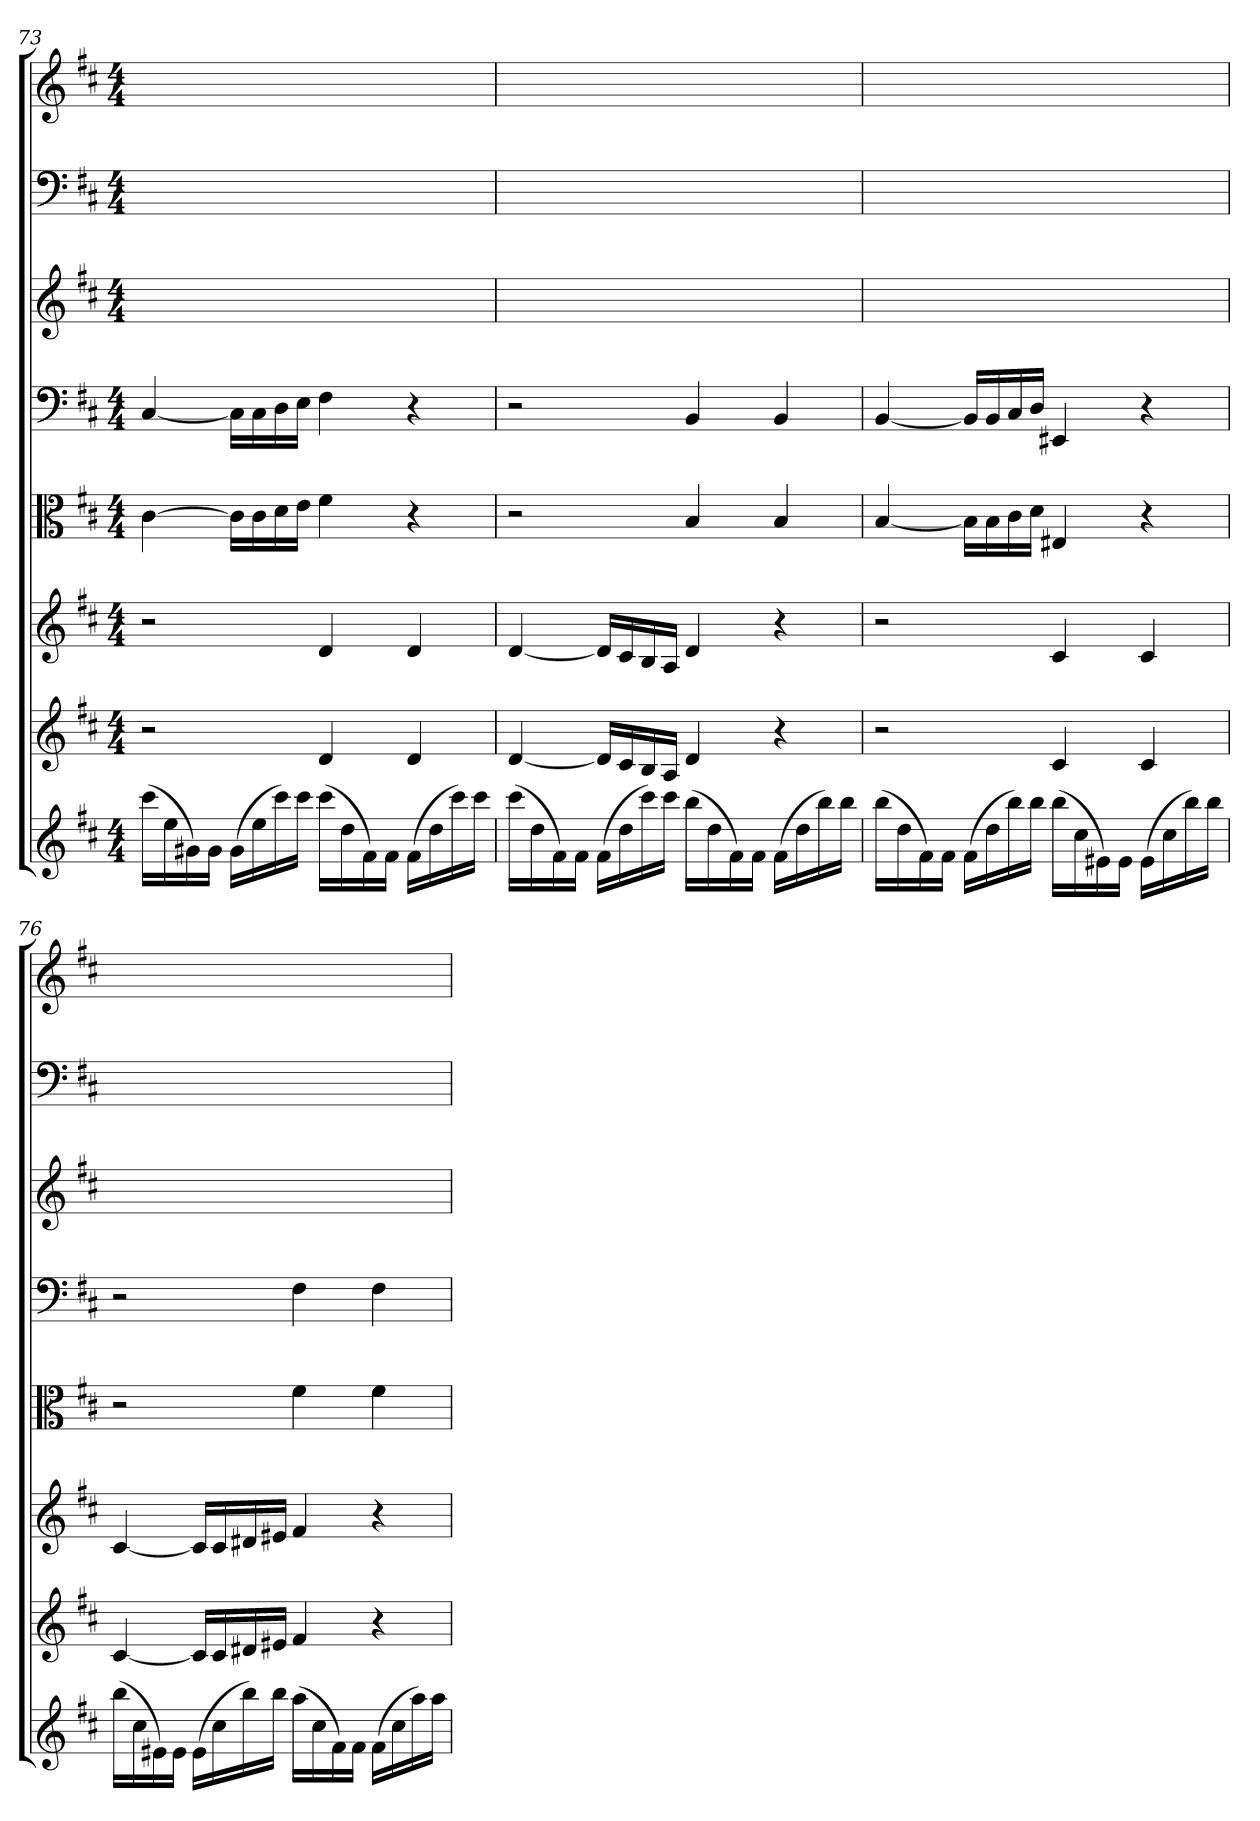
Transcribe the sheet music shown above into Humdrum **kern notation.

**kern	**kern	**kern	**kern	**kern	**kern	**kern	**kern
*part8	*part7	*part6	*part5	*part4	*part3	*part2	*part1
*staff8	*staff7	*staff6	*staff5	*staff4	*staff3	*staff2	*staff1
*clefG2	*clefG2	*clefG2	*clefC3	*clefF4	*clefG2	*clefF4	*clefG2
*k[f#c#]	*k[f#c#]	*k[f#c#]	*k[f#c#]	*k[f#c#]	*k[f#c#]	*k[f#c#]	*k[f#c#]
*D:	*D:	*D:	*D:	*D:	*D:	*D:	*D:
*M4/4	*M4/4	*M4/4	*M4/4	*M4/4	*M4/4	*M4/4	*M4/4
=73	=73	=73	=73	=73	=73	=73	=73
(16ccc#\LL	2r	2r	[4c#\	[4C#/	1ryy	1ryy	1ryy
16ee\	.	.	.	.	.	.	.
16g#X\)	.	.	.	.	.	.	.
16g#\JJ	.	.	.	.	.	.	.
(16g#\LL	.	.	16c#\LL]	16C#\LL]	.	.	.
16ee\	.	.	16c#\	16C#\	.	.	.
16ccc#\)	.	.	16d\	16D\	.	.	.
16ccc#\JJ	.	.	16e\JJ	16E\JJ	.	.	.
(16ccc#\LL	4d/	4d/	4f#\	4F#\	.	.	.
16dd\	.	.	.	.	.	.	.
16f#\)	.	.	.	.	.	.	.
16f#\JJ	.	.	.	.	.	.	.
(16f#\LL	4d/	4d/	4r	4r	.	.	.
16dd\	.	.	.	.	.	.	.
16ccc#\)	.	.	.	.	.	.	.
16ccc#\JJ	.	.	.	.	.	.	.
=74	=74	=74	=74	=74	=74	=74	=74
(16ccc#\LL	[4d/	[4d/	2r	2r	1ryy	1ryy	1ryy
16dd\	.	.	.	.	.	.	.
16f#\)	.	.	.	.	.	.	.
16f#\JJ	.	.	.	.	.	.	.
(16f#\LL	16d/LL]	16d/LL]	.	.	.	.	.
16dd\	16c#/	16c#/	.	.	.	.	.
16ccc#\)	16B/	16B/	.	.	.	.	.
16ccc#\JJ	16A/JJ	16A/JJ	.	.	.	.	.
(16bb\LL	4d/	4d/	4B/	4BB/	.	.	.
16dd\	.	.	.	.	.	.	.
16f#\)	.	.	.	.	.	.	.
16f#\JJ	.	.	.	.	.	.	.
(16f#\LL	4r	4r	4B/	4BB/	.	.	.
16dd\	.	.	.	.	.	.	.
16bb\)	.	.	.	.	.	.	.
16bb\JJ	.	.	.	.	.	.	.
=75	=75	=75	=75	=75	=75	=75	=75
(16bb\LL	2r	2r	[4B/	[4BB/	1ryy	1ryy	1ryy
16dd\	.	.	.	.	.	.	.
16f#\)	.	.	.	.	.	.	.
16f#\JJ	.	.	.	.	.	.	.
(16f#\LL	.	.	16B\LL]	16BB/LL]	.	.	.
16dd\	.	.	16B\	16BB/	.	.	.
16bb\)	.	.	16c#\	16C#/	.	.	.
16bb\JJ	.	.	16d\JJ	16D/JJ	.	.	.
(16bb\LL	4c#/	4c#/	4E#X/	4EE#X/	.	.	.
16cc#\	.	.	.	.	.	.	.
16e#X\)	.	.	.	.	.	.	.
16e#\JJ	.	.	.	.	.	.	.
(16e#\LL	4c#/	4c#/	4r	4r	.	.	.
16cc#\	.	.	.	.	.	.	.
16bb\)	.	.	.	.	.	.	.
16bb\JJ	.	.	.	.	.	.	.
=76	=76	=76	=76	=76	=76	=76	=76
(16bb\LL	[4c#/	[4c#/	2r	2r	1ryy	1ryy	1ryy
16cc#\	.	.	.	.	.	.	.
16e#X\)	.	.	.	.	.	.	.
16e#\JJ	.	.	.	.	.	.	.
(16e#\LL	16c#/LL]	16c#/LL]	.	.	.	.	.
16cc#\	16c#/	16c#/	.	.	.	.	.
16bb\)	16d#X/	16d#X/	.	.	.	.	.
16bb\JJ	16e#X/JJ	16e#X/JJ	.	.	.	.	.
(16aa\LL	4f#/	4f#/	4f#\	4F#\	.	.	.
16cc#\	.	.	.	.	.	.	.
16f#\)	.	.	.	.	.	.	.
16f#\JJ	.	.	.	.	.	.	.
(16f#\LL	4r	4r	4f#\	4F#\	.	.	.
16cc#\	.	.	.	.	.	.	.
16aa\)	.	.	.	.	.	.	.
16aa\JJ	.	.	.	.	.	.	.
=	=	=	=	=	=	=	=
*-	*-	*-	*-	*-	*-	*-	*-
